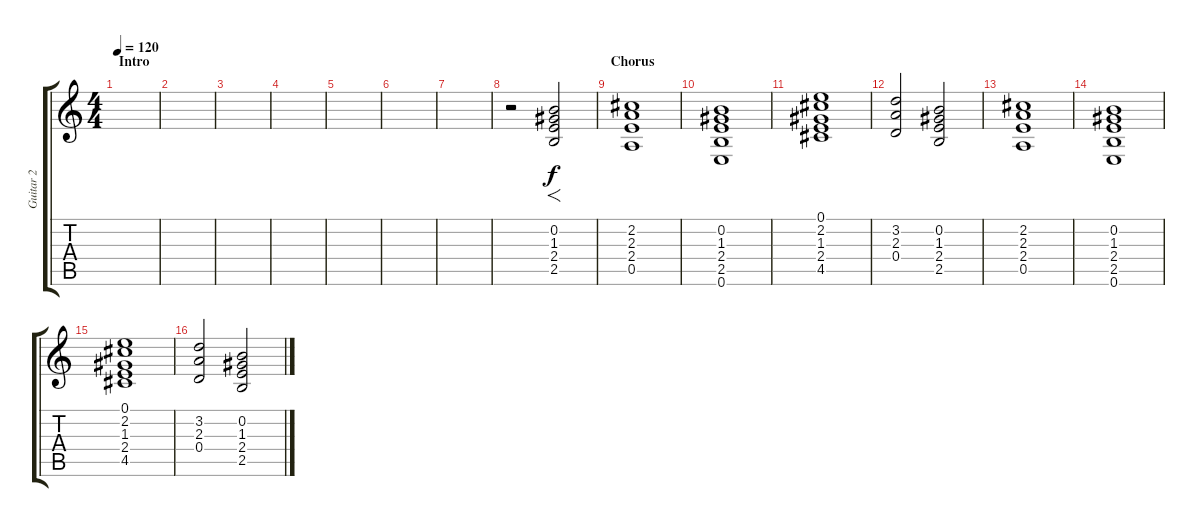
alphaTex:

\track ("Guitar 2" "Guitar 2") {instrument distortionguitar}
\staff {score tabs}
\tuning (E4 B3 G3 D3 A2 E2) {hide}
\ts (4 4)
\section ("" "Intro")
\tempo 120
\clef g2
\ks c
|
|
|
|
|
|
|
r.2 (0.2 1.3 2.4 2.5).2{f} |
\section ("" "Chorus")
(2.2 2.3 2.4 0.5).1 |
(0.2 1.3 2.4 2.5 0.6).1 |
(0.1 2.2 1.3 2.4 4.5).1 |
(3.2 2.3 0.4).2 (0.2 1.3 2.4 2.5).2 |
(2.2 2.3 2.4 0.5).1 |
(0.2 1.3 2.4 2.5 0.6).1 |
(0.1 2.2 1.3 2.4 4.5).1 |
(3.2 2.3 0.4).2 (0.2 1.3 2.4 2.5).2
